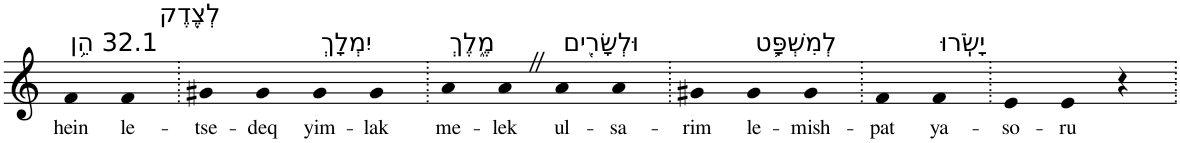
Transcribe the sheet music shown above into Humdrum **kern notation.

**kern	**text
*part1	*part1
*staff1	*staff1
*I"Piano	*
*I'Pno	*
*clefG2	*
*k[]	*
=1	=1
!LO:TX:a:t=32.1 הֵ֥ן	!
!	!LO:LY:b
4f	hein
!LO:TX:a:t=לְצֶ֖דֶק	!
!	!LO:LY:b
4f	le-
=2.	=2.
!	!LO:LY:b
4g#X	-tse-
!	!LO:LY:b
4g#	-deq
!LO:TX:a:t=יִמְלָךְ	!
!	!LO:LY:b
4g#	yim-
!	!LO:LY:b
4g#	-lak
=3.	=3.
!LO:TX:a:t=מֶ֑לֶךְ	!
!	!LO:LY:b
4a	me-
!	!LO:LY:b
4aZ	-lek
!LO:TX:a:t=וּלְשָׂרִ֖ים	!
!	!LO:LY:b
4a	ul-
!	!LO:LY:b
4a	-sa-
=4.	=4.
!	!LO:LY:b
4g#X	-rim
!LO:TX:a:t=לְמִשְׁפָּ֥ט	!
!	!LO:LY:b
4g#	le-
!	!LO:LY:b
4g#	-mish-
=5.	=5.
!	!LO:LY:b
4f	-pat
!LO:TX:a:t=יָשֹֽׂרוּ	!
!	!LO:LY:b
4f	ya-
=6.	=6.
!	!LO:LY:b
4e	-so-
!	!LO:LY:b
4e	-ru
4r	.
=.	=.
*-	*-
